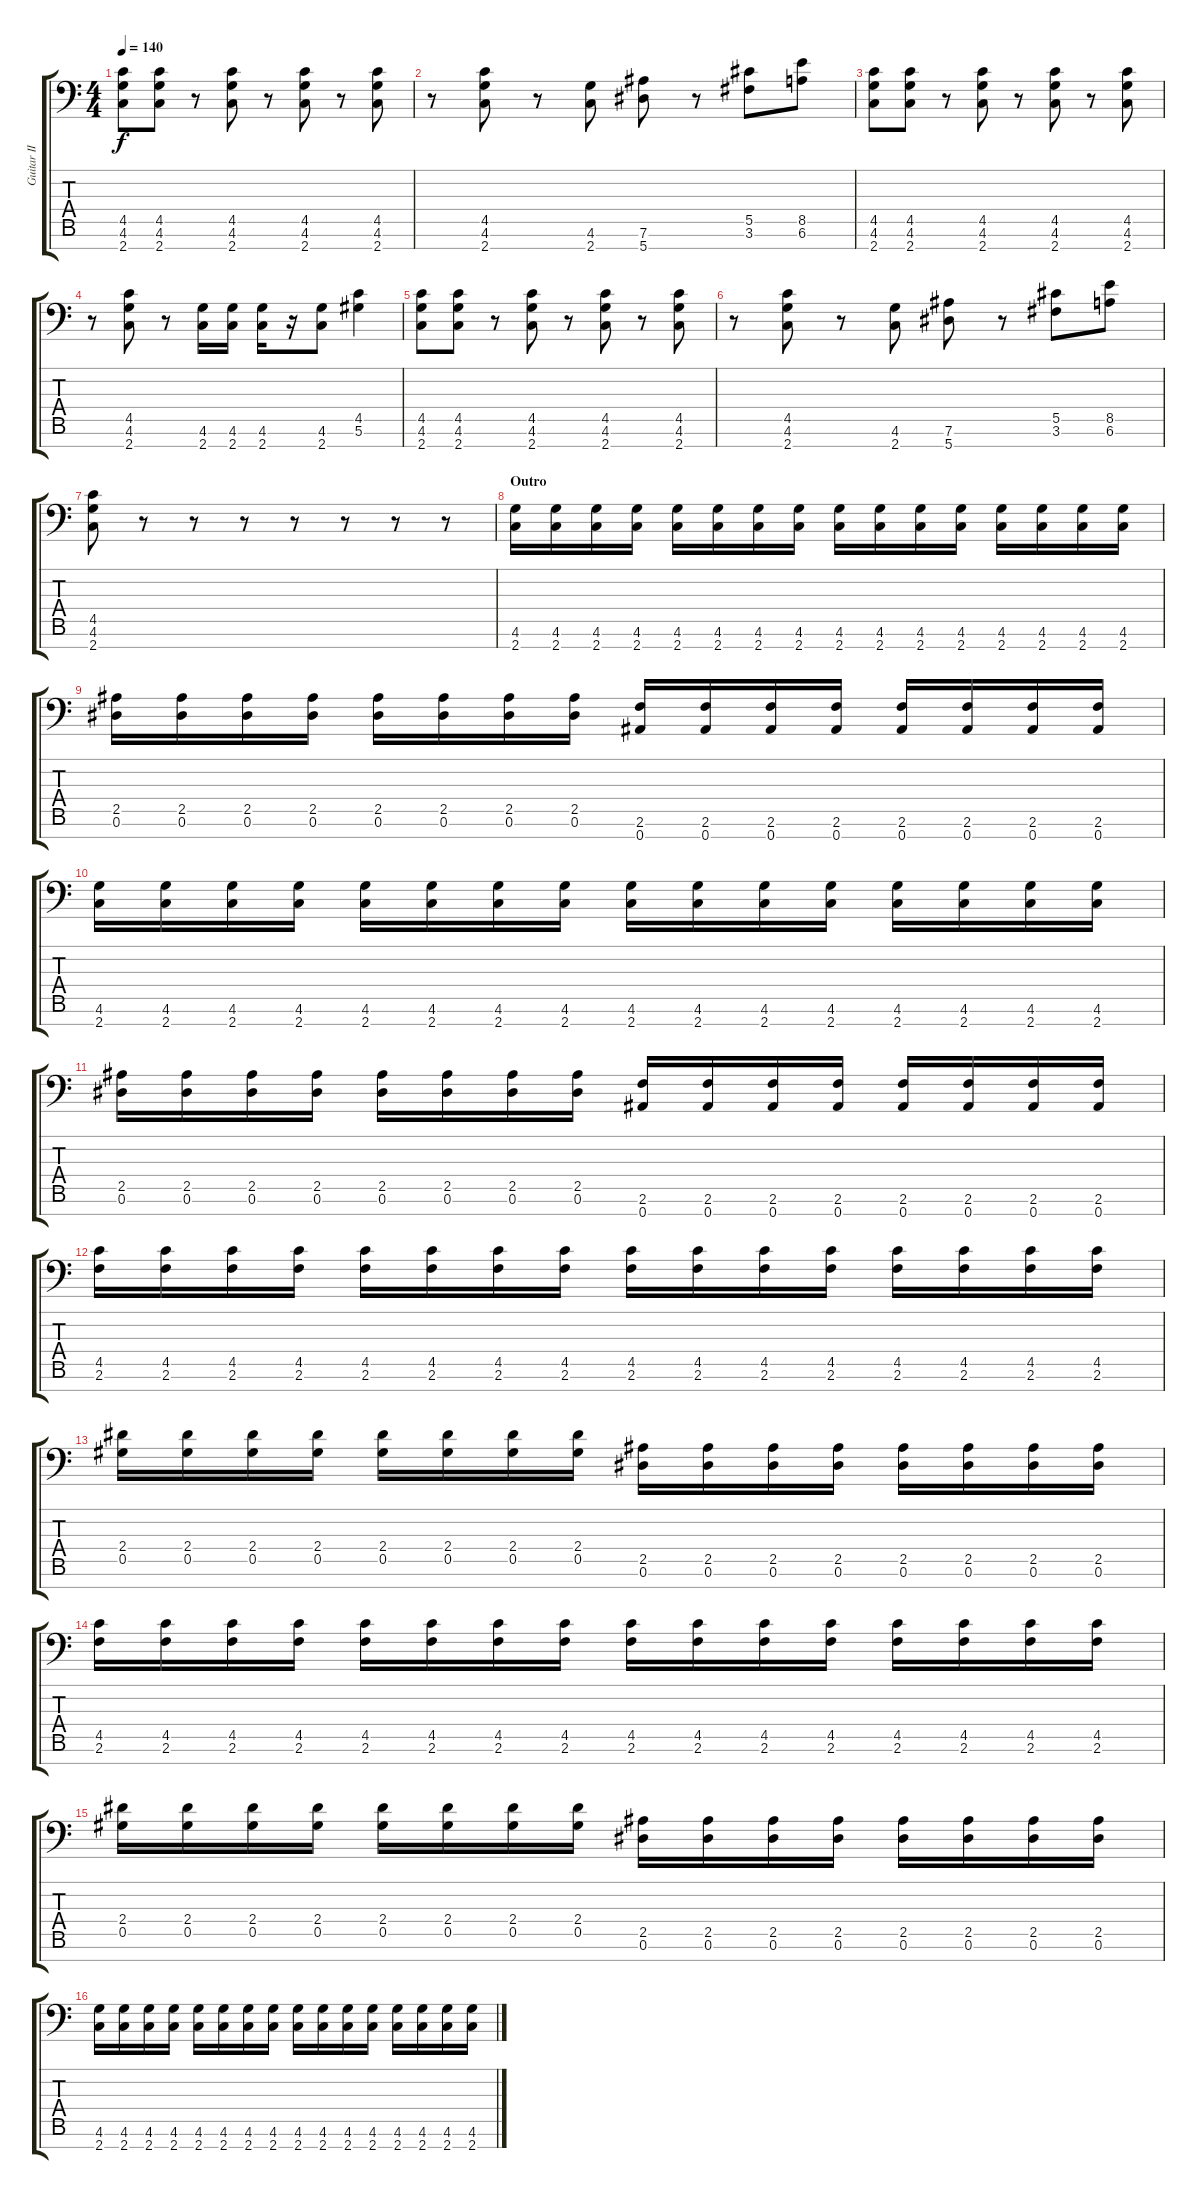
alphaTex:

\track ("Guitar II" "Guitar II") {instrument distortionguitar}
\staff {score tabs}
\tuning (Eb4 Bb3 Gb3 Db3 Ab2 Eb2 Bb1) {hide}
\ts (4 4)
\tempo 140
\clef f4
\ks c
(4.5 4.6 2.7).8{dy f} (4.5 4.6 2.7).8 r.8 (4.5 4.6 2.7).8 r.8 (4.5 4.6 2.7).8 r.8 (4.5 4.6 2.7).8 |
r.8 (4.5 4.6 2.7).8 r.8 (4.6 2.7).8 (7.6 5.7).8 r.8 (5.5 3.6).8 (8.5 6.6).8 |
(4.5 4.6 2.7).8 (4.5 4.6 2.7).8 r.8 (4.5 4.6 2.7).8 r.8 (4.5 4.6 2.7).8 r.8 (4.5 4.6 2.7).8 |
r.8 (4.5 4.6 2.7).8 r.8 (4.6 2.7).16 (4.6 2.7).16 (4.6 2.7).16 r.16 (4.6 2.7).8 (4.5 5.6).4 |
(4.5 4.6 2.7).8 (4.5 4.6 2.7).8 r.8 (4.5 4.6 2.7).8 r.8 (4.5 4.6 2.7).8 r.8 (4.5 4.6 2.7).8 |
r.8 (4.5 4.6 2.7).8 r.8 (4.6 2.7).8 (7.6 5.7).8 r.8 (5.5 3.6).8 (8.5 6.6).8 |
(4.5 4.6 2.7).8 r.8 r.8 r.8 r.8 r.8 r.8 r.8 |
\section ("" "Outro")
(4.6 2.7).16 (4.6 2.7).16 (4.6 2.7).16 (4.6 2.7).16 (4.6 2.7).16 (4.6 2.7).16 (4.6 2.7).16 (4.6 2.7).16 (4.6 2.7).16 (4.6 2.7).16 (4.6 2.7).16 (4.6 2.7).16 (4.6 2.7).16 (4.6 2.7).16 (4.6 2.7).16 (4.6 2.7).16 |
(2.5 0.6).16 (2.5 0.6).16 (2.5 0.6).16 (2.5 0.6).16 (2.5 0.6).16 (2.5 0.6).16 (2.5 0.6).16 (2.5 0.6).16 (2.6 0.7).16 (2.6 0.7).16 (2.6 0.7).16 (2.6 0.7).16 (2.6 0.7).16 (2.6 0.7).16 (2.6 0.7).16 (2.6 0.7).16 |
(4.6 2.7).16 (4.6 2.7).16 (4.6 2.7).16 (4.6 2.7).16 (4.6 2.7).16 (4.6 2.7).16 (4.6 2.7).16 (4.6 2.7).16 (4.6 2.7).16 (4.6 2.7).16 (4.6 2.7).16 (4.6 2.7).16 (4.6 2.7).16 (4.6 2.7).16 (4.6 2.7).16 (4.6 2.7).16 |
(2.5 0.6).16 (2.5 0.6).16 (2.5 0.6).16 (2.5 0.6).16 (2.5 0.6).16 (2.5 0.6).16 (2.5 0.6).16 (2.5 0.6).16 (2.6 0.7).16 (2.6 0.7).16 (2.6 0.7).16 (2.6 0.7).16 (2.6 0.7).16 (2.6 0.7).16 (2.6 0.7).16 (2.6 0.7).16 |
(4.5 2.6).16 (4.5 2.6).16 (4.5 2.6).16 (4.5 2.6).16 (4.5 2.6).16 (4.5 2.6).16 (4.5 2.6).16 (4.5 2.6).16 (4.5 2.6).16 (4.5 2.6).16 (4.5 2.6).16 (4.5 2.6).16 (4.5 2.6).16 (4.5 2.6).16 (4.5 2.6).16 (4.5 2.6).16 |
(2.4 0.5).16 (2.4 0.5).16 (2.4 0.5).16 (2.4 0.5).16 (2.4 0.5).16 (2.4 0.5).16 (2.4 0.5).16 (2.4 0.5).16 (2.5 0.6).16 (2.5 0.6).16 (2.5 0.6).16 (2.5 0.6).16 (2.5 0.6).16 (2.5 0.6).16 (2.5 0.6).16 (2.5 0.6).16 |
(4.5 2.6).16 (4.5 2.6).16 (4.5 2.6).16 (4.5 2.6).16 (4.5 2.6).16 (4.5 2.6).16 (4.5 2.6).16 (4.5 2.6).16 (4.5 2.6).16 (4.5 2.6).16 (4.5 2.6).16 (4.5 2.6).16 (4.5 2.6).16 (4.5 2.6).16 (4.5 2.6).16 (4.5 2.6).16 |
(2.4 0.5).16 (2.4 0.5).16 (2.4 0.5).16 (2.4 0.5).16 (2.4 0.5).16 (2.4 0.5).16 (2.4 0.5).16 (2.4 0.5).16 (2.5 0.6).16 (2.5 0.6).16 (2.5 0.6).16 (2.5 0.6).16 (2.5 0.6).16 (2.5 0.6).16 (2.5 0.6).16 (2.5 0.6).16 |
(4.6 2.7).16 (4.6 2.7).16 (4.6 2.7).16 (4.6 2.7).16 (4.6 2.7).16 (4.6 2.7).16 (4.6 2.7).16 (4.6 2.7).16 (4.6 2.7).16 (4.6 2.7).16 (4.6 2.7).16 (4.6 2.7).16 (4.6 2.7).16 (4.6 2.7).16 (4.6 2.7).16 (4.6 2.7).16
